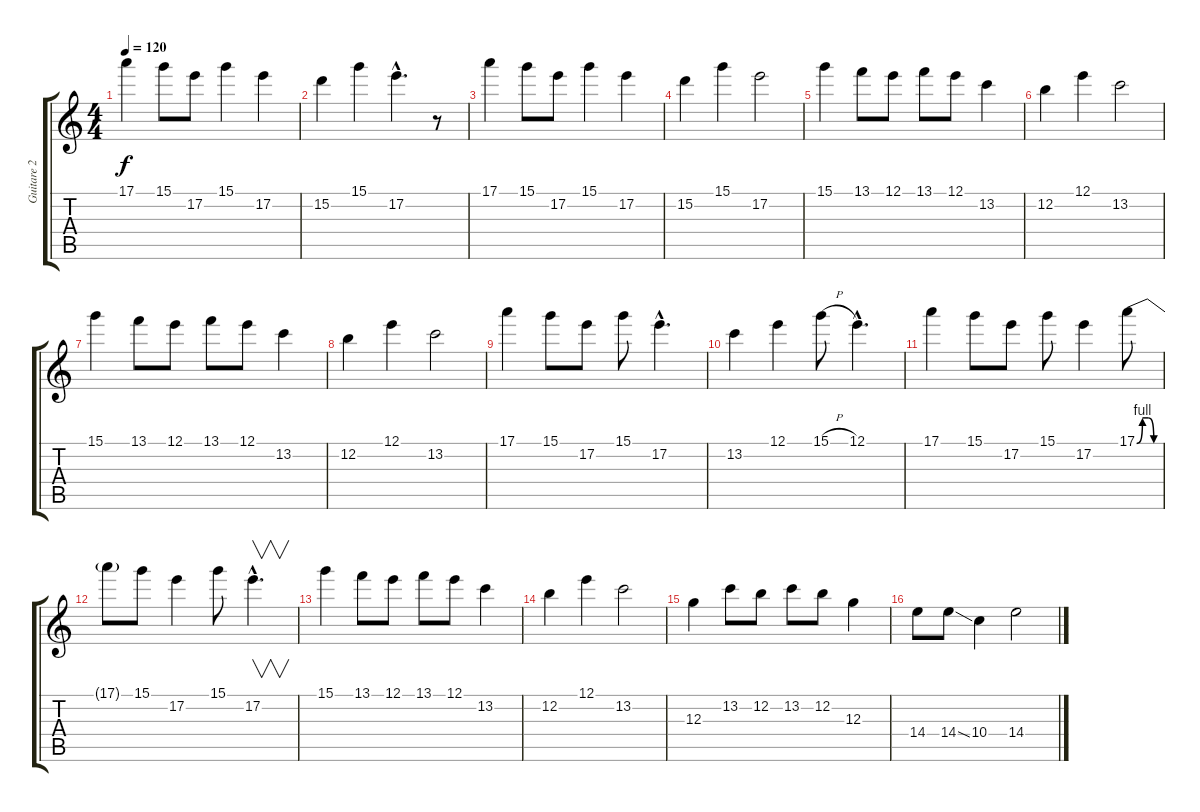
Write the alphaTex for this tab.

\track ("Guitare 2" "Guitare 2") {instrument overdrivenguitar}
\staff {score tabs}
\tuning (E4 B3 G3 D3 A2 E2) {hide}
\ts (4 4)
\tempo 120
\clef g2
\ks c
17.1.4{dy f} 15.1.8 17.2.8 15.1.4 17.2.4 |
15.2.4 15.1.4 17.2{hac}.4{d} r.8 |
17.1.4 15.1.8 17.2.8 15.1.4 17.2.4 |
15.2.4 15.1.4 17.2.2 |
15.1.4 13.1.8 12.1.8 13.1.8 12.1.8 13.2.4 |
12.2.4 12.1.4 13.2.2 |
15.1.4 13.1.8 12.1.8 13.1.8 12.1.8 13.2.4 |
12.2.4 12.1.4 13.2.2 |
17.1.4 15.1.8 17.2.8 15.1.8 17.2{hac}.4{d} |
13.2.4 12.1.4 15.1{h}.8 12.1{hac}.4{d} |
17.1.4 15.1.8 17.2.8 15.1.8 17.2.4 17.1{be (custom 0 0 15 4 30 4 45 0 60 0)}.8 |
17.1{t}.8 15.1.8 17.2.4 15.1.8 17.2{hac}.4{v d} |
15.1.4 13.1.8 12.1.8 13.1.8 12.1.8 13.2.4 |
12.2.4 12.1.4 13.2.2 |
12.3.4 13.2.8 12.2.8 13.2.8 12.2.8 12.3.4 |
14.4.8 14.4{ss}.8 10.4.4 14.4.2
